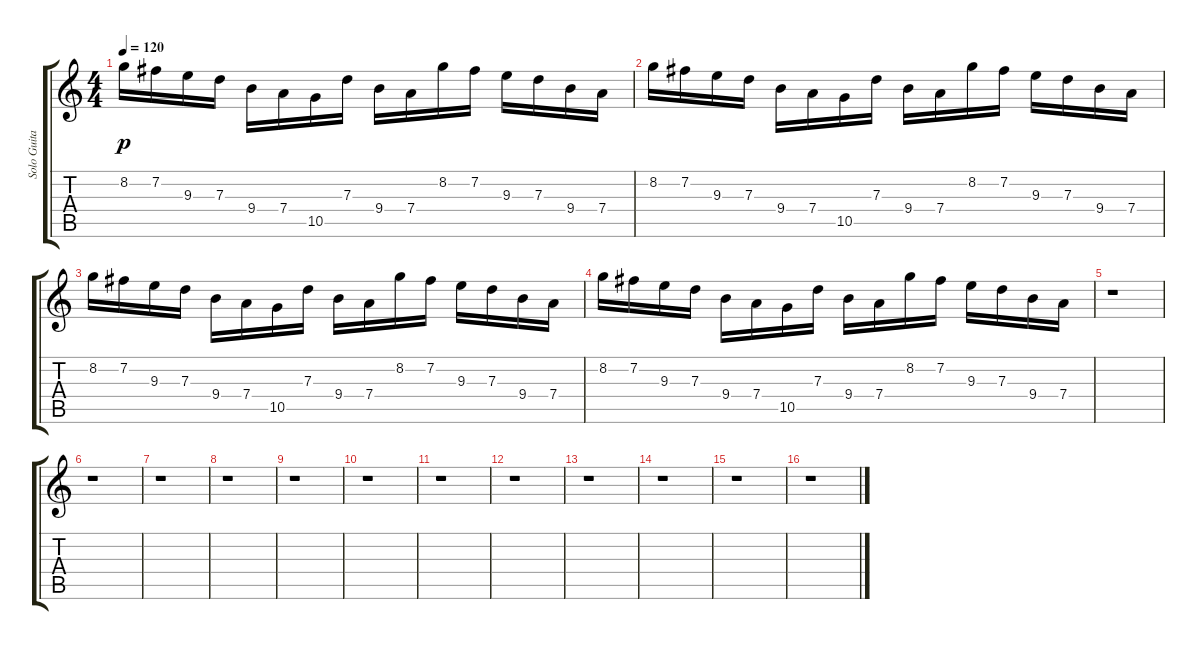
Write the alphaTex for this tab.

\track ("Solo Guitar" "Solo Guita") {instrument distortionguitar}
\staff {score tabs}
\tuning (E4 B3 G3 D3 A2 E2) {hide}
\ts (4 4)
\tempo 120
\clef g2
\ks c
8.2.16{dy p} 7.2.16 9.3.16 7.3.16 9.4.16 7.4.16 10.5.16 7.3.16 9.4.16 7.4.16 8.2.16 7.2.16 9.3.16 7.3.16 9.4.16 7.4.16 |
8.2.16 7.2.16 9.3.16 7.3.16 9.4.16 7.4.16 10.5.16 7.3.16 9.4.16 7.4.16 8.2.16 7.2.16 9.3.16 7.3.16 9.4.16 7.4.16 |
8.2.16 7.2.16 9.3.16 7.3.16 9.4.16 7.4.16 10.5.16 7.3.16 9.4.16 7.4.16 8.2.16 7.2.16 9.3.16 7.3.16 9.4.16 7.4.16 |
8.2.16 7.2.16 9.3.16 7.3.16 9.4.16 7.4.16 10.5.16 7.3.16 9.4.16 7.4.16 8.2.16 7.2.16 9.3.16 7.3.16 9.4.16 7.4.16 |
r.1 |
r.1 |
r.1 |
r.1 |
r.1 |
r.1 |
r.1 |
r.1 |
r.1 |
r.1 |
r.1 |
r.1
